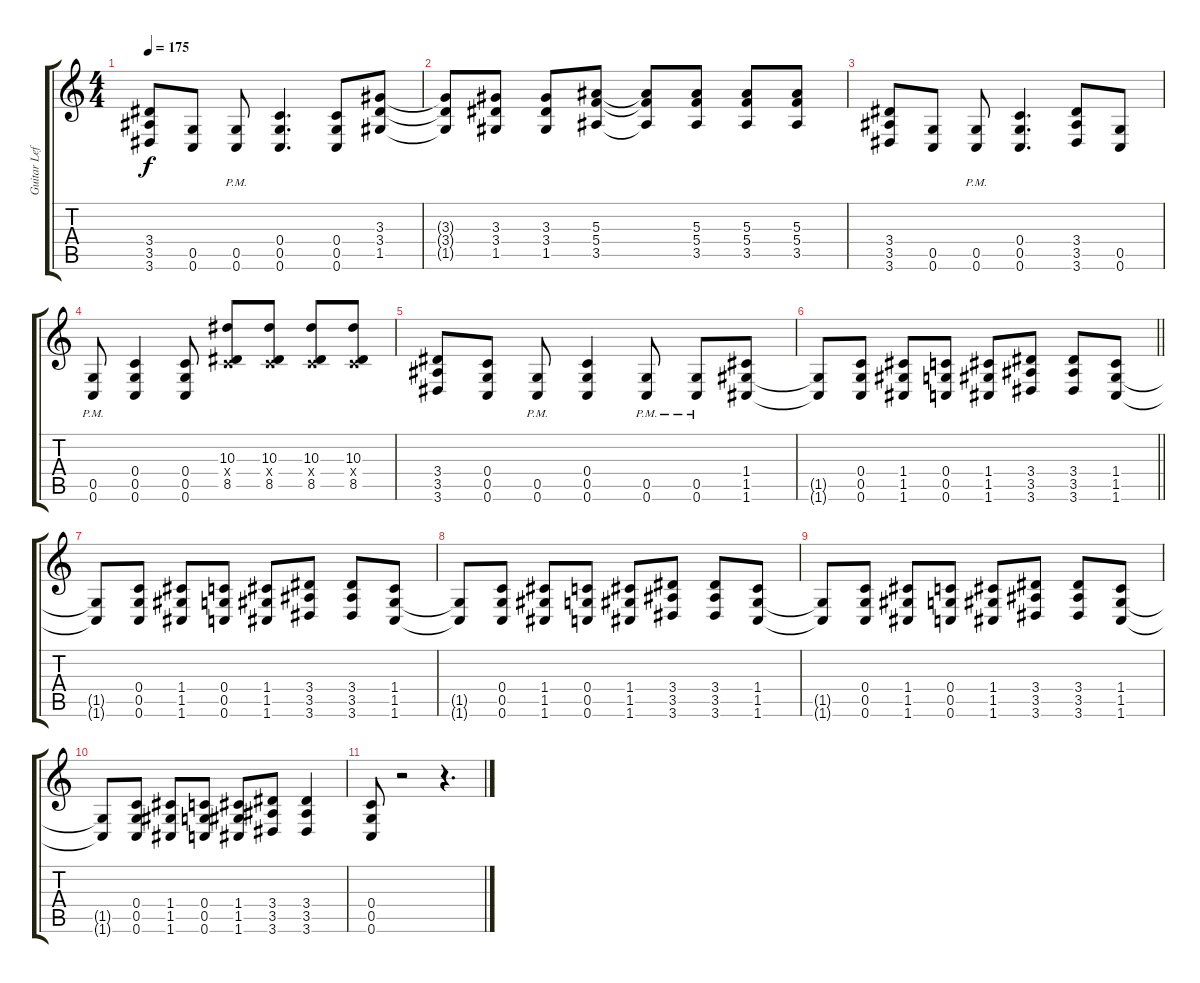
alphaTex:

\track ("Guitar Left" "Guitar Lef") {instrument distortionguitar}
\staff {score tabs}
\tuning (D4 A3 F3 C3 G2 C2) {hide}
\ts (4 4)
\tempo 175
\clef g2
\ks c
(3.4 3.5 3.6).8{dy f} (0.5 0.6).8 (0.5{pm} 0.6{pm}).8 (0.4 0.5 0.6).4{d} (0.4 0.5 0.6).8 (3.3 3.4 1.5).8 |
(3.3{t} 3.4{t} 1.5{t}).8 (3.3 3.4 1.5).8 (3.3 3.4 1.5).8 (5.3 5.4 3.5).8 (5.3{t} 5.4{t} 3.5{t}).8 (5.3 5.4 3.5).8 (5.3 5.4 3.5).8 (5.3 5.4 3.5).8 |
(3.4 3.5 3.6).8 (0.5 0.6).8 (0.5{pm} 0.6{pm}).8 (0.4 0.5 0.6).4{d} (3.4 3.5 3.6).8 (0.5 0.6).8 |
(0.5{pm} 0.6{pm}).8 (0.4 0.5 0.6).4 (0.4 0.5 0.6).8 (10.3 0.4{x} 8.5).8 (10.3 0.4{x} 8.5).8 (10.3 0.4{x} 8.5).8 (10.3 0.4{x} 8.5).8 |
(3.4 3.5 3.6).8 (0.4 0.5 0.6).8 (0.5{pm} 0.6{pm}).8 (0.4 0.5 0.6).4 (0.5{pm} 0.6{pm}).8 (0.5{pm} 0.6{pm}).8 (1.4 1.5 1.6).8 |
\barLineRight lightlight
(1.5{t} 1.6{t}).8 (0.4 0.5 0.6).8 (1.4 1.5 1.6).8 (0.4 0.5 0.6).8 (1.4 1.5 1.6).8 (3.4 3.5 3.6).8 (3.4 3.5 3.6).8 (1.4 1.5 1.6).8 |
(1.5{t} 1.6{t}).8 (0.4 0.5 0.6).8 (1.4 1.5 1.6).8 (0.4 0.5 0.6).8 (1.4 1.5 1.6).8 (3.4 3.5 3.6).8 (3.4 3.5 3.6).8 (1.4 1.5 1.6).8 |
(1.5{t} 1.6{t}).8 (0.4 0.5 0.6).8 (1.4 1.5 1.6).8 (0.4 0.5 0.6).8 (1.4 1.5 1.6).8 (3.4 3.5 3.6).8 (3.4 3.5 3.6).8 (1.4 1.5 1.6).8 |
(1.5{t} 1.6{t}).8 (0.4 0.5 0.6).8 (1.4 1.5 1.6).8 (0.4 0.5 0.6).8 (1.4 1.5 1.6).8 (3.4 3.5 3.6).8 (3.4 3.5 3.6).8 (1.4 1.5 1.6).8 |
(1.5{t} 1.6{t}).8 (0.4 0.5 0.6).8 (1.4 1.5 1.6).8 (0.4 0.5 0.6).8 (1.4 1.5 1.6).8 (3.4 3.5 3.6).8 (3.4 3.5 3.6).4 |
(0.4 0.5 0.6).8 r.2 r.4{d}
